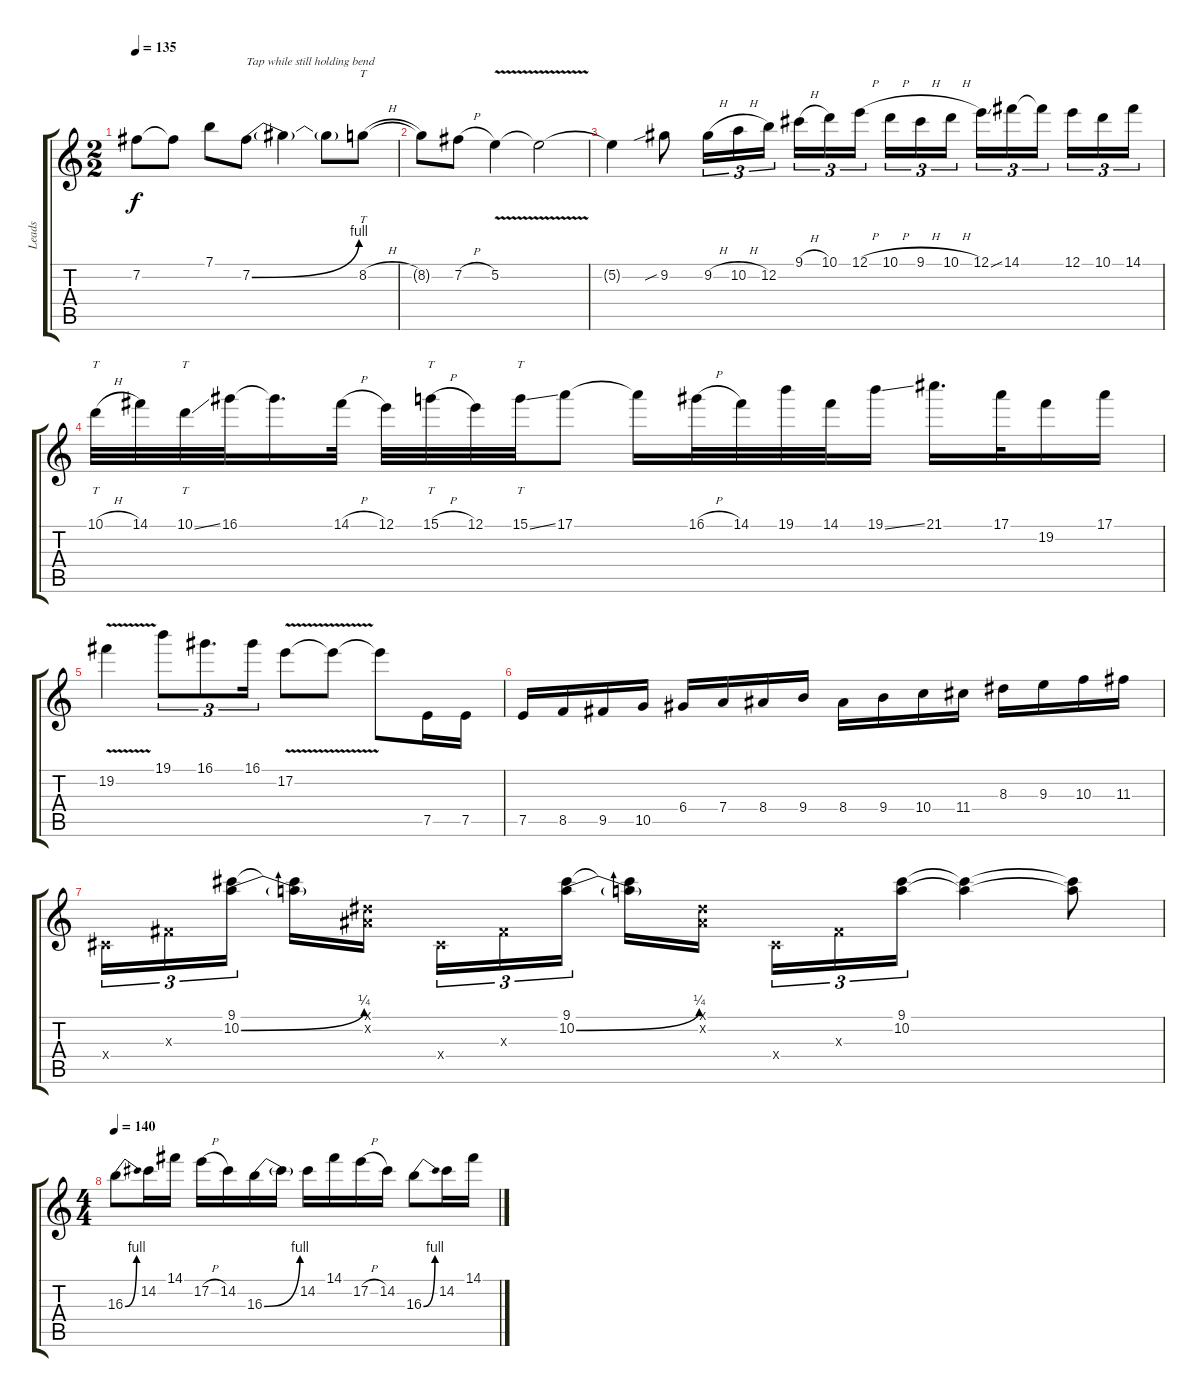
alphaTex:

\track ("Leads" "Leads") {instrument distortionguitar}
\staff {score tabs}
\tuning (E4 B3 G3 D3 A2 E2) {hide}
\ts (2 2)
\tempo 135
\clef g2
\ks c
7.2{t}.8{dy f} 7.2{t}.8 7.1.8 7.2{be (bend 0 0 60 4)}.8{txt "Tap while still holding bend"} 7.2{t}.4 7.2{t}.8 8.2{h}.8{tt} |
8.2{t}.8 7.2{h}.8 5.2{v}.4 5.2{t}.2 |
5.2{t}.4 9.2{sib}.8 9.2{h}.16{tu (3 2)} 10.2{h}.16{tu (3 2)} 12.2.16{tu (3 2)} 9.1{h}.16{tu (3 2)} 10.1.16{tu (3 2)} 12.1{h}.16{tu (3 2) beam splitsecondary} 10.1{h}.16{tu (3 2)} 9.1{h}.16{tu (3 2)} 10.1{h}.16{tu (3 2) beam splitsecondary} 12.1{ss}.16{tu (3 2)} 14.1.16{tu (3 2)} 14.1{t}.16{tu (3 2) beam splitsecondary} 12.1.16{tu (3 2)} 10.1.16{tu (3 2)} 14.1.16{tu (3 2)} |
10.1{h}.32{tt} 14.1.32 10.1{ss}.32{tt} 16.1.32 16.1{t}.16{d} 14.1{h}.32 12.1.32 15.1{h}.32{tt} 12.1.32 15.1{ss}.32{tt} 17.1.8 17.1{t}.16 16.1{h}.32 14.1.32 19.1.32 14.1.32 19.1{ss}.16 21.1.16{d} 17.1.32 19.2.16 17.1.16 |
19.2{v}.4 19.1.8{tu (3 2)} 16.1.8{d tu (3 2)} 16.1.16{tu (3 2)} 17.2{v}.8 17.2{t}.8 17.2{t}.8 7.5.16 7.5.16 |
7.5.16 8.5.16 9.5.16 10.5.16 6.4.16 7.4.16 8.4.16 9.4.16 8.4.16 9.4.16 10.4.16 11.4.16 8.3.16 9.3.16 10.3.16 11.3.16 |
-1.4{x}.16{tu (3 2)} -1.3{x}.16{tu (3 2)} (9.1 10.2{be (bend 0 0 60 1)}).16{tu (3 2) beam splitsecondary} (9.1{t} 10.2{t}).16 (-1.1{x} -1.2{x}).16{beam splitsecondary} -1.4{x}.16{tu (3 2)} -1.3{x}.16{tu (3 2)} (9.1 10.2{be (bend 0 0 60 1)}).16{tu (3 2) beam splitsecondary} (9.1{t} 10.2{t}).16 (-1.1{x} -1.2{x}).16 -1.4{x}.16{tu (3 2)} -1.3{x}.16{tu (3 2)} (9.1 10.2).16{tu (3 2)} (9.1{t} 10.2{t}).4 (9.1{t} 10.2{t}).8 |
\ts (4 4)
\tempo 140
16.3{be (bend 0 0 60 4)}.8 14.2.16 14.1.16 17.2{h}.16 14.2.16 16.3{be (bend 0 0 60 4)}.16 16.3{t}.16 14.2.16 14.1.16 17.2{h}.16 14.2.16 16.3{be (bend 0 0 60 4)}.8 14.2.16 14.1.16
